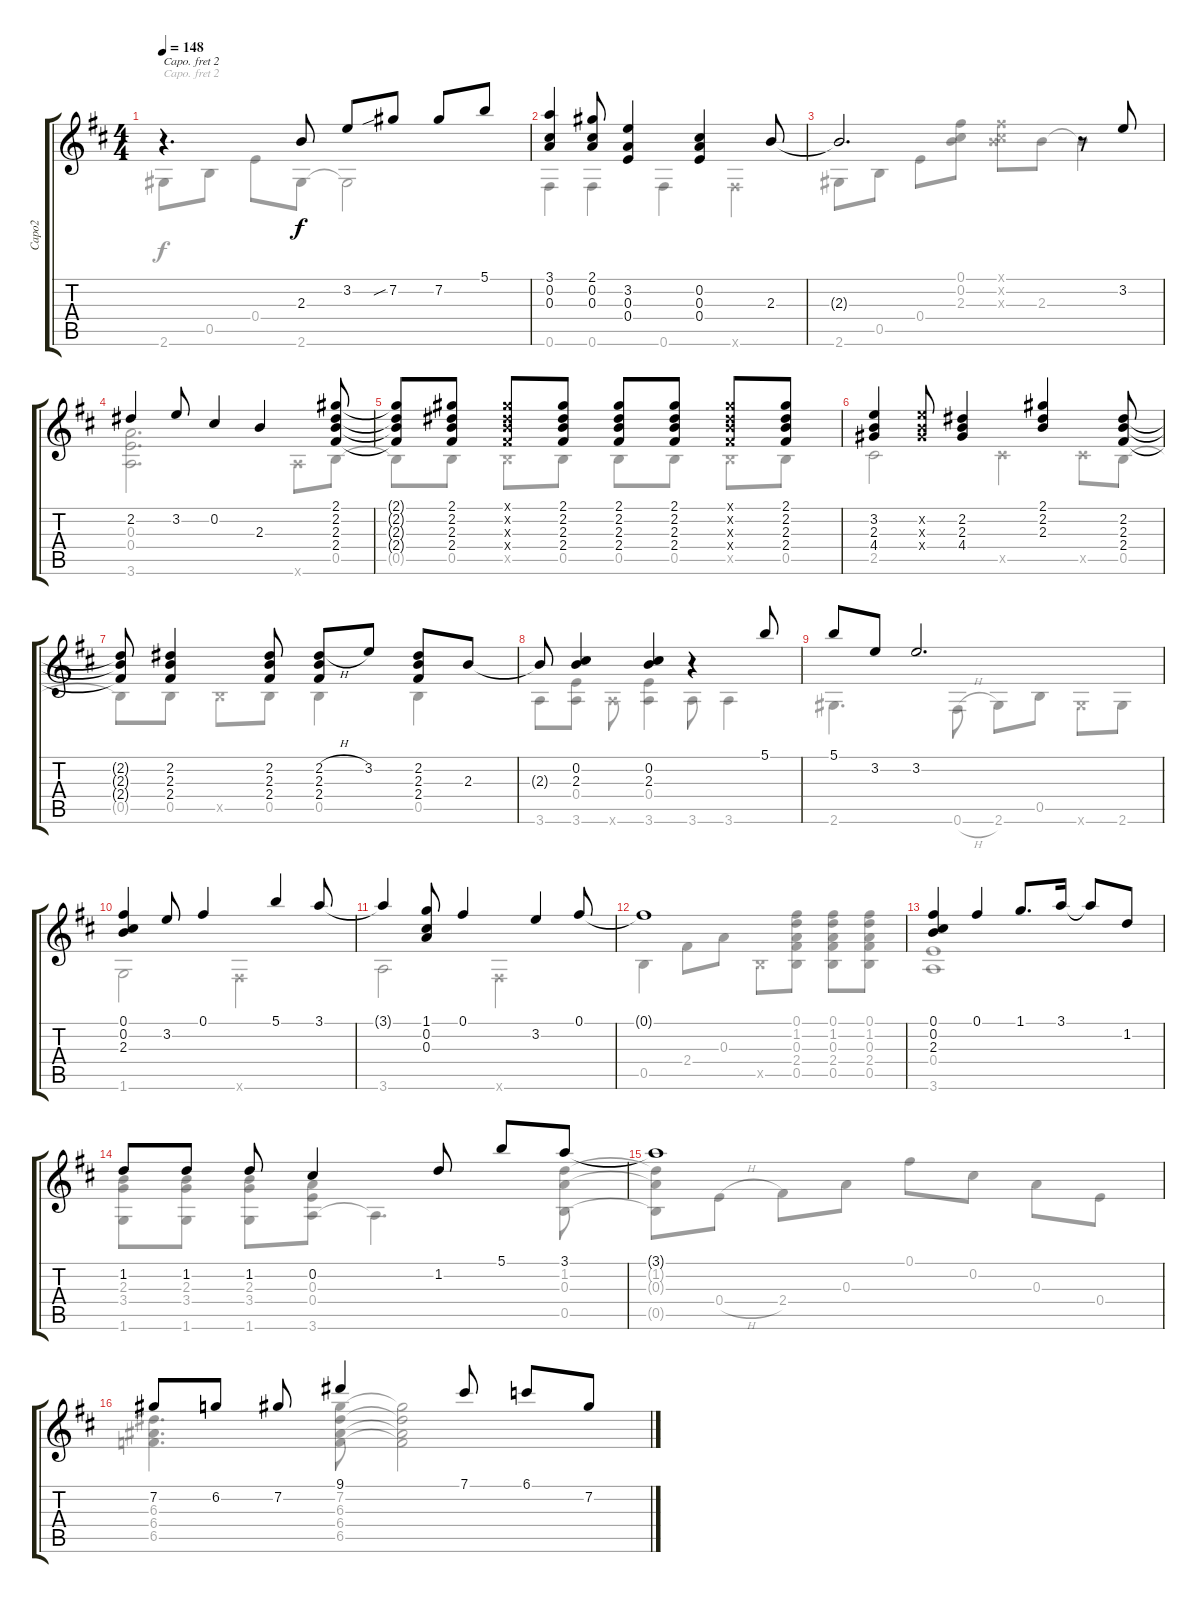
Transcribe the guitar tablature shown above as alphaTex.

\track ("Capo2" "Capo2") {instrument acousticguitarsteel}
\staff {score tabs}
\capo 2
\tuning (E4 B3 G3 D3 A2 E2) {hide}
\voice
\ts (4 4)
\tempo 148
\clef g2
\ks d
r.4{d dy f} 2.3.8 3.2.8 7.2{sib}.8 7.2.8 5.1.8 |
(3.1 0.2 0.3).4 (2.1 0.2 0.3).8 (3.2 0.3 0.4).4 (0.2 0.3 0.4).4 2.3.8 |
2.3{t}.2{d} r.8 3.2.8 |
2.2.4 3.2.8 0.2.4 2.3.4 (2.1 2.2 2.3 2.4).8 |
(2.1{t} 2.2{t} 2.3{t} 2.4{t}).8 (2.1 2.2 2.3 2.4).8 (2.1{x} 2.2{x} 2.3{x} 2.4{x}).8 (2.1 2.2 2.3 2.4).8 (2.1 2.2 2.3 2.4).8 (2.1 2.2 2.3 2.4).8 (2.1{x} 2.2{x} 2.3{x} 2.4{x}).8 (2.1 2.2 2.3 2.4).8 |
(3.2 2.3 4.4).4 (3.2{x} 2.3{x} 4.4{x}).8 (2.2 2.3 4.4).4 (2.1 2.2 2.3).4 (2.2 2.3 2.4).8 |
(2.2{t} 2.3{t} 2.4{t}).8 (2.2 2.3 2.4).4 (2.2 2.3 2.4).8 (2.2{h} 2.3 2.4).8 3.2.8 (2.2 2.3 2.4).8 2.3.8 |
2.3{t}.8 (0.2 2.3).4 (0.2 2.3).4 r.4 5.1.8 |
5.1.8 3.2.8 3.2.2{d} |
(0.1 0.2 2.3).4 3.2.8 0.1.4 5.1.4 3.1.8 |
3.1{t}.4 (1.1 0.2 0.3).8 0.1.4 3.2.4 0.1.8 |
0.1{t}.1 |
(0.1 0.2 2.3).4 0.1.4 1.1.8{d} 3.1.16 3.1{t}.8 1.2.8 |
1.2.8 1.2.8 1.2.8 0.2.4 1.2.8 5.1.8 3.1.8 |
3.1{t}.1 |
7.2.8 6.2.8 7.2.8 9.1.4 7.1.8 6.1.8 7.2.8
\voice
\clef g2
\ottava regular
\simile none
\ks d
2.6.8{dy f} 0.5.8 0.4.8 2.6.8 2.6{t}.2 |
0.6.4 0.6.4 0.6.4 0.6{x}.4 |
2.6.8 0.5.8 0.4.8 (0.1 0.2 2.3).8 (0.1{x} 0.2{x} 2.3{x}).8 2.3.8 2.3{t}.4 |
(0.3 0.4 3.6).2{d} 3.6{x}.8 0.5.8 |
0.5{t}.8 0.5.8 0.5{x}.8 0.5.8 0.5.8 0.5.8 0.5{x}.8 0.5.8 |
2.5.2 2.5{x}.4 2.5{x}.8 0.5.8 |
0.5{t}.8 0.5.8 0.5{x}.8 0.5.8 0.5.4 0.5.4 |
3.6.8 (0.4 3.6).8 3.6{x}.8 (0.4 3.6).4 3.6.8 3.6.4 |
2.6.4{d} 0.6{h}.8 2.6.8 0.5.8 2.6{x}.8 2.6.8 |
1.6.2 0.6{x}.2 |
3.6.2 0.6{x}.2 |
0.5.4 2.4.8 0.3.8 0.5{x}.8 (0.1 1.2 0.3 2.4 0.5).8 (0.1 1.2 0.3 2.4 0.5).8 (0.1 1.2 0.3 2.4 0.5).8 |
(0.4 3.6).1 |
(2.3 3.4 1.6).8 (2.3 3.4 1.6).8 (2.3 3.4 1.6).8 (0.3 0.4 3.6).8 3.6{t}.4{d} (1.2 0.3 0.5).8 |
(1.2{t} 0.3{t} 0.5{t}).8 0.4{h}.8 2.4.8 0.3.8 0.1.8 0.2.8 0.3.8 0.4.8 |
(6.3 6.4 6.5).4{d} (7.2 6.3 6.4 6.5).8 (7.2{t} 6.3{t} 6.4{t} 6.5{t}).2
